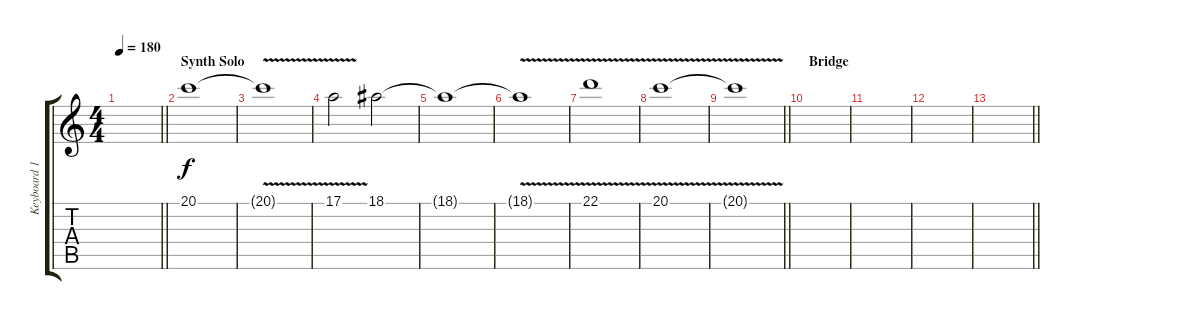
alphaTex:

\track ("Keyboard 1" "Keyboard 1") {instrument pad2warm}
\staff {score tabs}
\tuning (E4 B3 G3 D3 A2 E2) {hide}
\ts (4 4)
\tempo 180
\clef g2
\barLineRight lightlight
\ks c
|
\section ("" "Synth Solo")
20.1.1 |
20.1{v t}.1 |
17.1{v}.2 18.1.2 |
18.1{t}.1 |
18.1{v t}.1 |
22.1{v}.1 |
20.1{v}.1 |
\barLineRight lightlight
20.1{t}.1 |
\section ("" "Bridge")
|
|
|
\barLineRight lightlight
